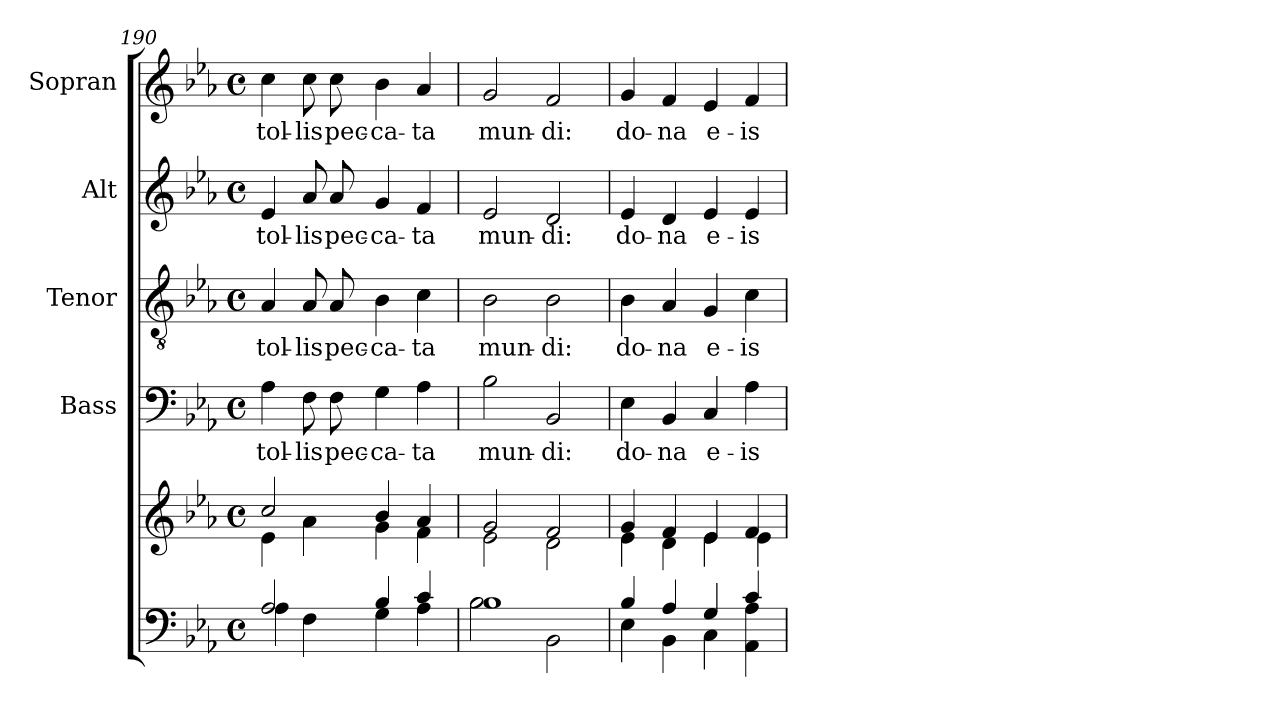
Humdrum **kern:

**kern	**kern	**kern	**text	**kern	**text	**kern	**text	**kern	**text
*part5	*part5	*part4	*part4	*part3	*part3	*part2	*part2	*part1	*part1
*staff6	*staff5	*staff4	*staff4	*staff3	*staff3	*staff2	*staff2	*staff1	*staff1
*	*	*I"Bass	*	*I"Tenor	*	*I"Alt	*	*I"Sopran	*
*	*	*I'B.	*	*I'T.	*	*I'A.	*	*I'S.	*
*clefF4	*clefG2	*clefF4	*	*clefGv2	*	*clefG2	*	*clefG2	*
*k[b-e-a-]	*k[b-e-a-]	*k[b-e-a-]	*	*k[b-e-a-]	*	*k[b-e-a-]	*	*k[b-e-a-]	*
*E-:	*E-:	*E-:	*	*E-:	*	*E-:	*	*E-:	*
*M4/4	*M4/4	*M4/4	*	*M4/4	*	*M4/4	*	*M4/4	*
*met(c)	*met(c)	*met(c)	*	*met(c)	*	*met(c)	*	*met(c)	*
=190	=190	=190	=190	=190	=190	=190	=190	=190	=190
*^	*^	*	*	*	*	*	*	*	*
!	!	!	!	!	!LO:LY:b	!	!LO:LY:b	!	!LO:LY:b	!	!LO:LY:b
2A-/	4A-\	2cc/	4e-\	4A-\	tol-	4A-/	tol-	4e-/	tol-	4cc\	tol-
!	!	!	!	!	!LO:LY:b	!	!LO:LY:b	!	!LO:LY:b	!	!LO:LY:b
.	4F\	.	4a-\	8F\	-lis	8A-/	-lis	8a-/	-lis	8cc\	-lis
!	!	!	!	!	!LO:LY:b	!	!LO:LY:b	!	!LO:LY:b	!	!LO:LY:b
.	.	.	.	8F\	pec-	8A-/	pec-	8a-/	pec-	8cc\	pec-
!	!	!	!	!	!LO:LY:b	!	!LO:LY:b	!	!LO:LY:b	!	!LO:LY:b
4B-/	4G\	4b-/	4g\	4G\	-ca-	4B-\	-ca-	4g/	-ca-	4b-\	-ca-
!	!	!	!	!	!LO:LY:b	!	!LO:LY:b	!	!LO:LY:b	!	!LO:LY:b
4c/	4A-\	4a-/	4f\	4A-\	-ta	4c\	-ta	4f/	-ta	4a-/	-ta
=191	=191	=191	=191	=191	=191	=191	=191	=191	=191	=191	=191
!	!	!	!	!	!LO:LY:b	!	!LO:LY:b	!	!LO:LY:b	!	!LO:LY:b
1B-	2B-\	2g/	2e-\	2B-\	mun-	2B-\	mun-	2e-/	mun-	2g/	mun-
!	!	!	!	!	!LO:LY:b	!	!LO:LY:b	!	!LO:LY:b	!	!LO:LY:b
.	2BB-\	2f/	2d\	2BB-/	-di:	2B-\	-di:	2d/	-di:	2f/	-di:
=192	=192	=192	=192	=192	=192	=192	=192	=192	=192	=192	=192
!	!	!	!	!	!LO:LY:b	!	!LO:LY:b	!	!LO:LY:b	!	!LO:LY:b
4B-/	4E-\	4g/	4e-\	4E-\	do-	4B-\	do-	4e-/	do-	4g/	do-
!	!	!	!	!	!LO:LY:b	!	!LO:LY:b	!	!LO:LY:b	!	!LO:LY:b
4A-/	4BB-\	4f/	4d\	4BB-/	-na	4A-/	-na	4d/	-na	4f/	-na
!	!	!	!	!	!LO:LY:b	!	!LO:LY:b	!	!LO:LY:b	!	!LO:LY:b
4G/	4C\	4e-/	4e-\	4C/	e-	4G/	e-	4e-/	e-	4e-/	e-
!	!	!	!	!	!LO:LY:b	!	!LO:LY:b	!	!LO:LY:b	!	!LO:LY:b
4c/	4AA-\ 4A-\	4f/	4e-\	4A-\	-is	4c\	-is	4e-/	-is	4f/	-is
*v	*v	*	*	*	*	*	*	*	*	*	*
*	*v	*v	*	*	*	*	*	*	*	*
=	=	=	=	=	=	=	=	=	=
*-	*-	*-	*-	*-	*-	*-	*-	*-	*-
